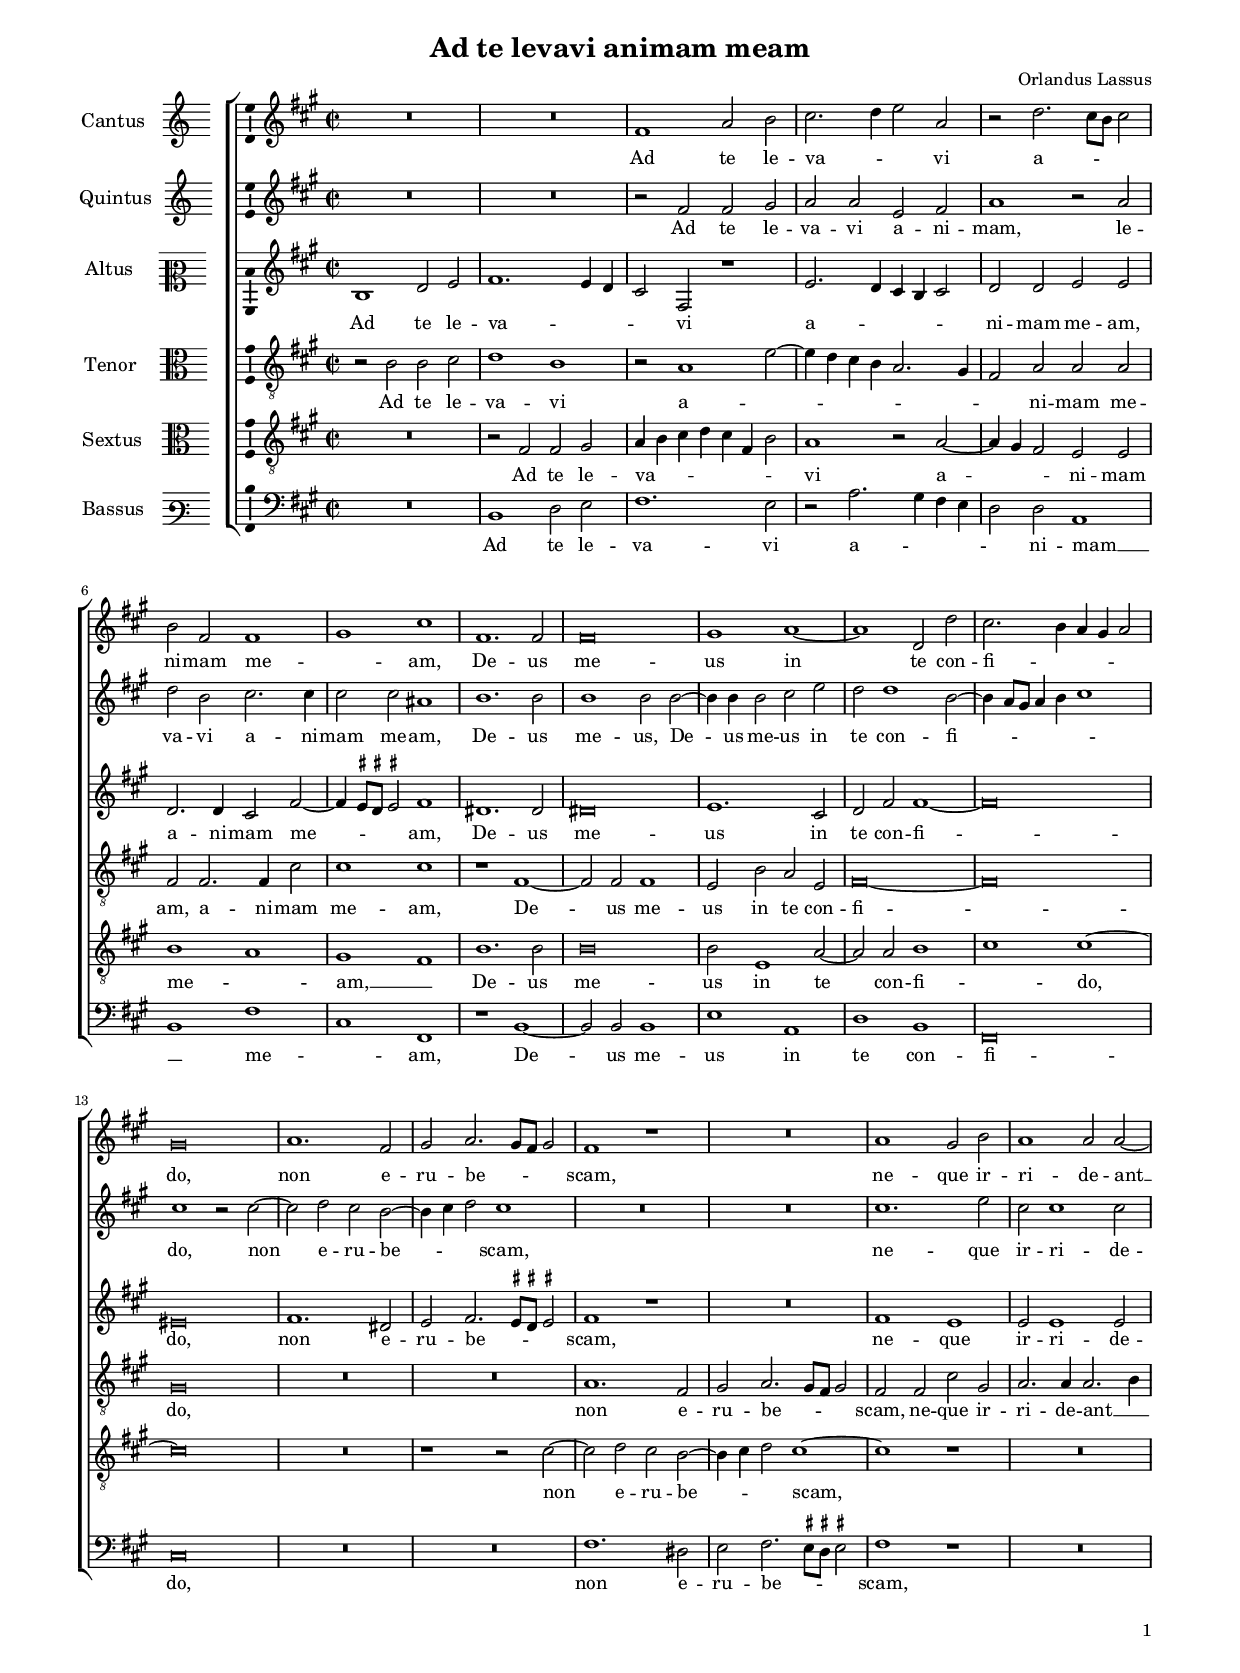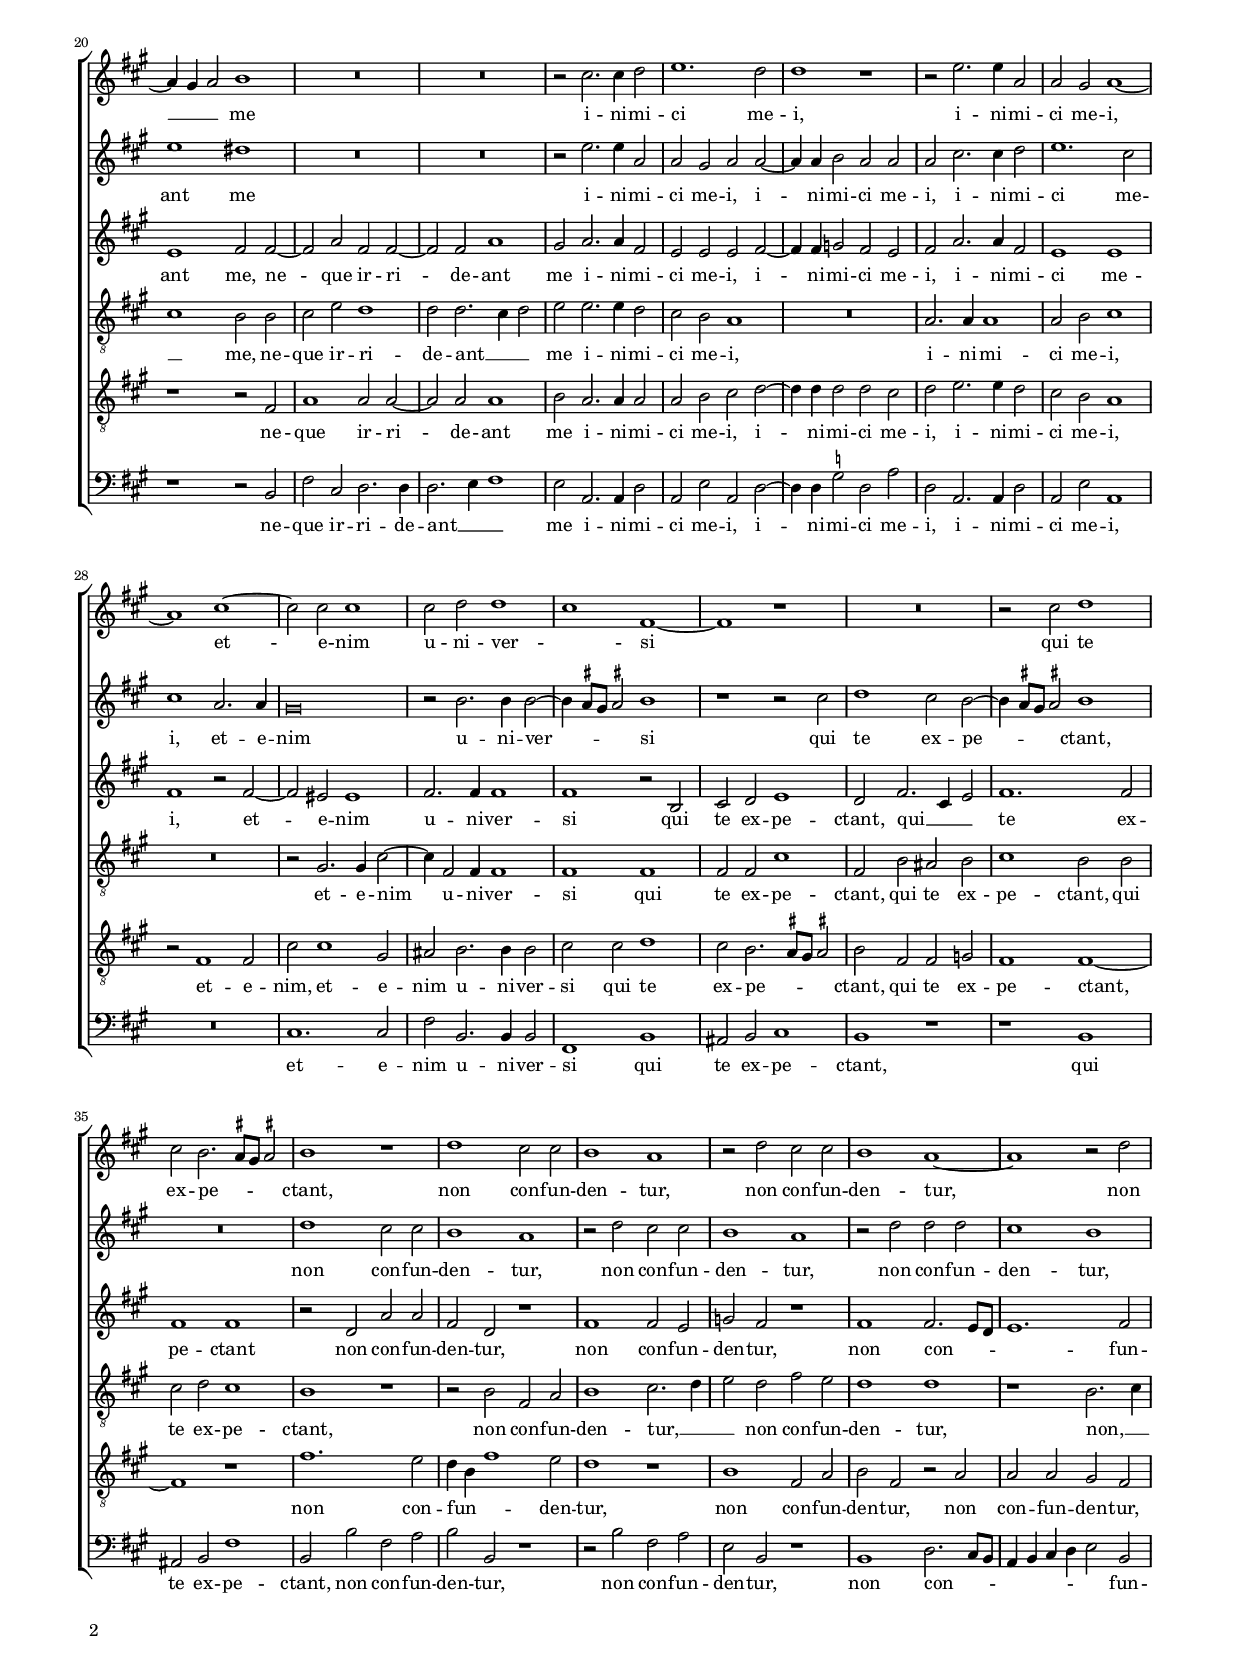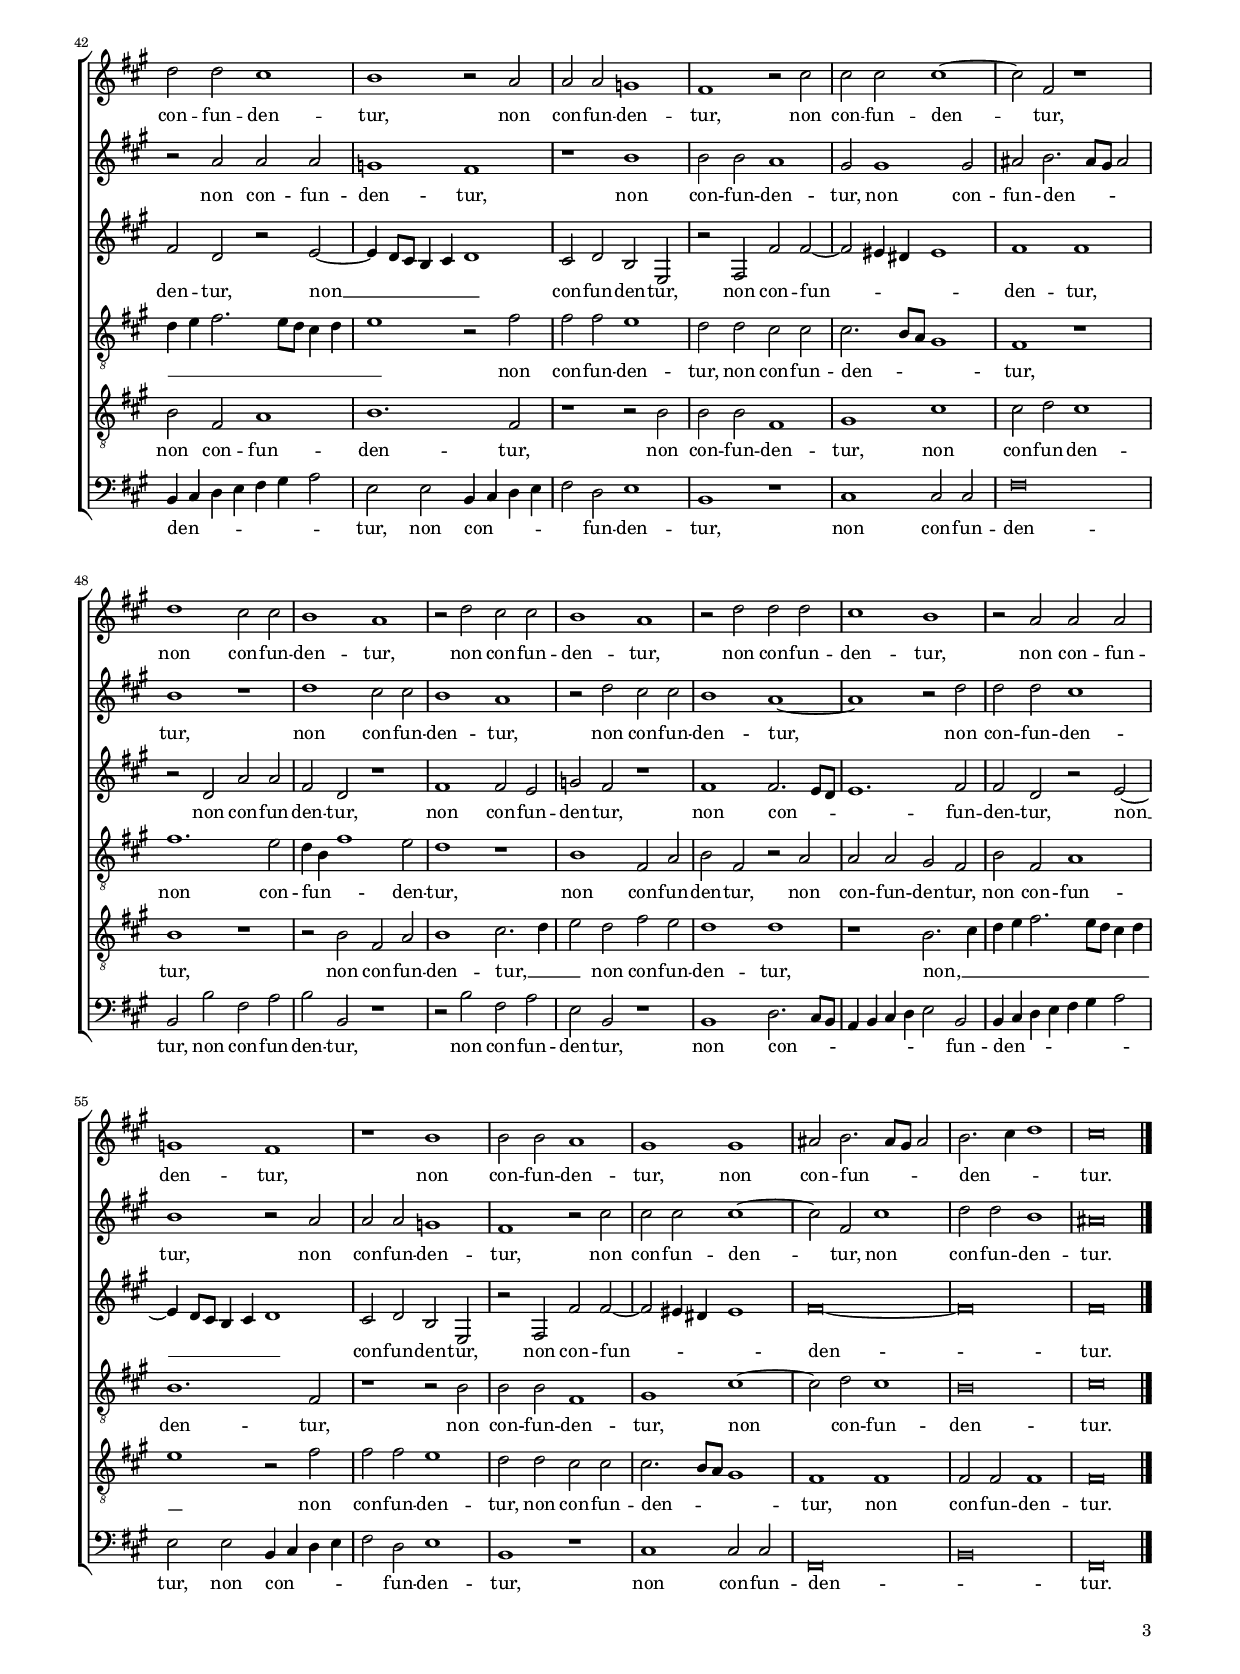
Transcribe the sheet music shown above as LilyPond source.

\header
{
  title="Ad te levavi animam meam"
  composer="Orlandus Lassus"
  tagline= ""
}

\version "2.22.1"
\include "deutsch.ly"
#(set-global-staff-size 15)
% #(set-default-paper-size "letter")
#(ly:set-option 'point-and-click #f)


\paper
	{
	top-margin = 1.5 \cm
	bottom-margin = 1 \cm
	left-margin = 1.5 \cm
	right-margin = 1.5 \cm
	ragged-bottom = ##f
	ragged-last-bottom = ##f
	print-page-number = ##f
	score-system-spacing = #'((basic-distance . 17) (minimum-distance . 14) (padding . 5) (strechability . 250))
	system-system-spacing = #'((basic-distance . 17) (minimum-distance . 14) (padding . 5) (strechability . 250))
    oddFooterMarkup=\markup   \fill-line { "" \fromproperty #'page:page-number-string }
    evenFooterMarkup=\markup  \fill-line { \fromproperty #'page:page-number-string "" }
    last-bottom-spacing = #'((basic-distance . 12) (minimum-distance . 7) (padding . 4))
	systems-per-page = 3
    page-count = 3
%	min-systems-per-page = 3
	}


global = {
	\key c \major
	\time 2/2 \set Score.measureLength = #(ly:make-moment 2/1)
    \skip 1*2*61 \bar "|."
	}

ficta = { \once \set suggestAccidentals = ##t }
	
forget = #(define-music-function (music) (ly:music?) #{
	\accidentalStyle forget
	$music
	\accidentalStyle default
	#})

%\mark \markup { \override #'(style . baroque) { \note  {\breve} #1 = \note {\breve.} #1 } }


incipitcantus = \markup { \score {
	{
	\set Staff.instrumentName = \markup { \fontsize #1 "Cantus" }
	\key c \major
	\clef violin
	s4 \bar ""
	}
	\layout  {
	raggedright = ##t
	indent = 1.6 \cm
	line-width = 2.4 \cm
	\context { \Staff \remove Time_signature_engraver }
	\override Staff.Clef.Y-extent = #'(0 . 0)
	}} \hspace #1 }


incipitquintus = \markup { \score {
	{
	\set Staff.instrumentName = \markup { \fontsize #1 "Quintus" }
	\key c \major
	\clef violin
	s4 \bar ""
	}
	\layout  {
	raggedright = ##t
	indent = 1.6 \cm
	line-width = 2.4 \cm
	\context { \Staff \remove Time_signature_engraver }
	\override Staff.Clef.Y-extent = #'(0 . 0)
	}} \hspace #1 }
      
      
incipitaltus = \markup { \score {
	{
	\set Staff.instrumentName = \markup { \fontsize #1 "Altus" }
	\key c \major
	\clef mezzosoprano
	s4 \bar ""
	}
	\layout  {
	raggedright = ##t
	indent = 1.6 \cm
	line-width = 2.4 \cm
	\context { \Staff \remove Time_signature_engraver }
	\override Staff.Clef.Y-extent = #'(0 . 0)
	}} \hspace #1 }


incipittenor = \markup { \score {
	{
	\set Staff.instrumentName = \markup { \fontsize #1 "Tenor" }
	\key c \major
	\clef alto
	s4 \bar ""
	}
	\layout  {
	raggedright = ##t
	indent = 1.6 \cm
	line-width = 2.4 \cm
	\context { \Staff \remove Time_signature_engraver }
	\override Staff.Clef.Y-extent = #'(0 . 0)
	}} \hspace #1 }
      
      
incipitsextus = \markup { \score {
	{
	\set Staff.instrumentName = \markup { \fontsize #1 "Sextus" }
	\key c \major
	\clef alto
	s4 \bar ""
	}
	\layout  {
	raggedright = ##t
	indent = 1.6 \cm
	line-width = 2.4 \cm
	\context { \Staff \remove Time_signature_engraver }
	\override Staff.Clef.Y-extent = #'(0 . 0)
	}} \hspace #1 }
      
      
incipitbassus = \markup { \score {
	{
	\set Staff.instrumentName = \markup { \fontsize #1 "Bassus" }
	\key c \major
	\clef varbaritone
	s4 \bar ""
	}
	\layout  {
	raggedright = ##t
	indent = 1.6 \cm
	line-width = 2.4 \cm
	\context { \Staff \remove Time_signature_engraver }
	\override Staff.Clef.Y-extent = #'(0 . 0)
	}} \hspace #1 }


cantus =  \relative c''
	{
	R\breve
	R\breve
	a1 c2 d
	e2. f4 g2 c,
%5
	r2 f2. e8 d e2 |
	d2 a a1
	h1 e
	a,1. a2
	a\breve
%10
	h1 c~ |
	c1 f,2 f'
	e2. d4 c h c2
	h\breve
	c1. a2
%15
	h2 c2. h8 a h2 |
	a1 r
	R\breve
	c1 h2 d
	c1 c2 c~
%20
	c4 h c2 d1 |
	R\breve
	R\breve
	r2 e2. e4 f2
	g1. f2
%25
	f1 r |
	r2 g2. g4 c,2
	c2 h c1~
	c1 e~
	e2 e e1
%30
	e2 f f1 |
	e1 a,~
	a1 r
	R\breve
	r2 e' f1
%35
	e2 d2. \ficta cis8 h \ficta cis!2 |
	d1 r
	f1 e2 e
	d1 c
	r2 f e e
%40
	d1 c~ |
	c1 r2 f
	f2 f e1
	d1 r2 c
	c2 c b1
%45
	a1 r2 e' |
	e2 e e1~
	e2 a, r1
	f'1 e2 e
	d1 c
%50
	r2 f e e |
	d1 c
	r2 f f f
	e1 d
	r2 c c c
%55
	b1 a |
	r1 d
	d2 d c1
	h1 h
	cis2 d2. cis8 h cis2
%60
	d2. e4 f1 |
	e\breve |
	}


quintus = \relative c''
	{
	R\breve
	R\breve
	r2 a a h
	c2 c g a
%5
	c1 r2 c |
	f2 d e2. e4
	e2 e cis1
	d1. d2
	d1 d2 d~
%10
	d4 d d2 e g |
	f2 f1 d2~
	d4 c8 h c4 d e1
	e1 r2 e~
	e2 f e d~
%15
	d4 e f2 e1 |
	R\breve
	R\breve
	e1. g2
	e2 e1 e2
%20
	g1 fis |
	R\breve
	R\breve
	r2 g2. g4 c,2
	c2 h c c~
%25
	c4 c d2 c c |
	c2 e2. e4 f2
	g1. e2
	e1 c2. c4
	h\breve
%30
	r2 d2. d4 d2~ |
	d4 \ficta cis8 h \ficta cis!2 d1
	r1 r2 e
	f1 e2 d~
	d4 \ficta cis8 h \ficta cis!2 d1
%35
	R\breve |
	f1 e2 e
	d1 c
	r2 f e e
	d1 c
%40
	r2 f f f |
	e1 d
	r2 c c c
	b1 a
	r1 d
%45
	d2 d c1 |
	h2 h1 h2
	cis2 d2. cis8 h cis2
	d1 r
	f1 e2 e
%50
	d1 c |
	r2 f e e
	d1 c~
	c1 r2 f
	f2 f e1
%55
	d1 r2 c 
	c2 c b1
	a1 r2 e'
	e2 e e1~
	e2 a, e'1
%60
	f2 f d1 |
	cis\breve |
	}


altus =  \relative c'
	{
	d1 f2 g
	a1. g4 f
	e2 a, r1
	g'2. f4 e d e2
%5
	f2 f g g |
	f2. f4 e2 a~
	a4 \ficta gis8 \ficta fis \ficta gis!2 a1
	fis1. fis2
	fis\breve
%10
	g1. e2 |
	f2 a a1~
	a\breve
	gis\breve
	a1. fis2
%15
	g2 a2. \ficta gis8 \ficta fis \ficta gis!2 |
	a1 r
	R\breve
	a1 g
	g2 g1 g2
%20
	g1 a2 a~ |
	a2 c a a~
	a2 a c1
	h2 c2. c4 a2
	g2 g g a~
%25
	a4 a b2 a g |
	a2 c2. c4 a2
	g1 g
	a1 r2 a~
	a2 gis gis1
%30
	a2. a4 a1 |
	a1 r2 d,
	e2 f g1
	f2 a2. e4 g2
	a1. a2
%35
	a1 a |
	r2 f c' c
	a2 f r1
	a1 a2 g
	b2 a r1
%40
	a1 a2. g8 f |
	g1. a2
	a2 f r g~
	g4 f8 e d4 e f1
	e2 f d g,
%45
	r2 a a' a~ |
	a2 gis4 fis gis1
	a1 a
	r2 f c' c
	a2 f r1
%50
	a1 a2 g |
	b2 a r1
	a1 a2. g8 f
	g1. a2
	a2 f r g~
%55
	g4 f8 e d4 e f1 |
	e2 f d g,
	r2 a a' a~
	a2 gis4 fis gis1
	a\breve~
%60
	a\breve |
	a\breve |
	}


tenor =  \relative c'
	{
	r2 d d e
	f1 d
	r2 c1 g'2~
	g4 f e d c2. h4
%5
	a2 c c c |
	a2 a2. a4 e'2
	e1 e
	r1 a,~
	a2 a a1
%10
	g2 d' c g |
	a\breve~
	a\breve
	h\breve
	R\breve
%15
	R\breve |
	c1. a2
	h2 c2. h8 a h2
	a2 a e' h
	c2. c4 c2. d4
%20
	e1 d2 d |
	e2 g f1
	f2 f2. e4 f2
	g2 g2. g4 f2
	e2 d c1
%25
	R\breve |
	c2. c4 c1
	c2 d e1
	R\breve
	r2 h2. h4 e2~
%30
	e4 a,2 a4 a1 |
	a1 a
	a2 a e'1
	a,2 d cis d
	e1 d2 d
%35
	e2 f e1 |
	d1 r
	r2 d a c
	d1 e2. f4
	g2 f a g
%40
	f1 f |
	r1 d2. e4
	f4 g a2. g8 f e4 f
	g1 r2 a
	a2 a g1
%45
	f2 f e e |
	e2. d8 c h1
	a1 r
	a'1. g2
	f4 d a'1 g2
%50
	f1 r |
	d1 a2 c
	d2 a r c
	c2 c h a
	d2 a c1
%55
	d1. a2 |
	r1 r2 d
	d2 d a1
	h1 e~
	e2 f e1
%60
	d\breve |
	e\breve |
	}


sextus  =  \relative c'
	{
	R\breve
	r2 a a h
	c4 d e f e a, d2
	c1 r2 c~
%5
	c4 h a2 g g |
	d'1 c
	h1 a
	d1. d2
	d\breve
%10
	d2 g,1 c2~ |
	c2 c d1
	e1 e~
	e\breve
	R\breve
%15
	r1 r2 e~ |
	e2 f e d~
	d4 e f2 e1~
	e1 r
	R\breve
%20
	r1 r2 a, |
	c1 c2 c~
	c2 c c1
	d2 c2. c4 c2
	c2 d e f~
%25
	f4 f f2 f e |
	f2 g2. g4 f2
	e2 d c1
	r2 a1 a2
	e'2 e1 h2
%30
	cis2 d2. d4 d2 |
	e2 e f1
	e2 d2. \ficta cis8 h \ficta cis!2
	d2 a a b
	a1 a~
%35
	a1 r |
	a'1. g2
	f4 d a'1 g2
	f1 r
	d1 a2 c
%40
	d2 a r c |
	c2 c h a
	d2 a c1
	d1. a2
	r1 r2 d
%45
	d2 d a1 |
	h1 e
	e2 f e1
	d1 r
	r2 d a c
%50
	d1 e2. f4 |
	g2 f a g
	f1 f
	r1 d2. e4
	f4 g a2. g8 f e4 f
%55
	g1 r2 a |
	a2 a g1
	f2 f e e
	e2. d8 c h1
	a1 a
%60
	a2 a a1 |
	a\breve |
	}


bassus  =  \relative c
	{
	R\breve
	d1 f2 g
	a1. g2
	r2 c2. h4 a g
%5
	f2 f c1 |
	d1 a'
	e1 a,
	r1 d~
	d2 d d1
%10
	g1 c, |
	f1 d
	a\breve
	e'\breve
	R\breve
%15
	R\breve |
	a1. fis2
	g2 a2. \ficta gis8 \ficta fis \ficta gis!2
	a1 r
	R\breve
%20
	r1 r2 d, |
	a'2 e f2. f4
	f2. g4 a1
	g2 c,2. c4 f2
	c2 g' c, f~
%25
	f4 f \ficta b2 f c' |
	f,2 c2. c4 f2
	c2 g' c,1
	R\breve
	e1. e2
%30
	a2 d,2. d4 d2 |
	a1 d
	cis2 d e1
	d1 r
	r1 d
%35
	cis2 d a'1 |
	d,2 d' a c
	d2 d, r1
	r2 d' a c
	g2 d r1
%40
	d1 f2. e8 d |
	c4 d e f g2 d
	d4 e f g a h c2
	g2 g d4 e f g
	a2 f g1
%45
	d1 r |
	e1 e2 e
	a\breve
	d,2 d' a c
	d2 d, r1
%50
	r2 d' a c |
	g2 d r1
	d1 f2. e8 d
	c4 d e f g2 d
	d4 e f g a h c2
%55
	g2 g d4 e f g |
	a2 f g1
	d1 r
	e1 e2 e
	a,\breve
%60
	d\breve |
	a\breve |
	}


lyricscantus = \lyricmode {
	Ad te le -- va -- _ _ vi a -- _ _ _ ni -- mam me -- _ am,
        De -- us me -- us in te con -- fi -- _ _ _ _ do,
        non e -- ru -- be -- _ _ _ scam,
        ne -- que ir -- ri -- de -- ant __ _ _ me i -- ni -- mi -- ci me -- i,
        i -- ni -- mi -- ci me -- i,
        et -- e -- nim u -- ni -- ver -- _ si qui te ex -- pe -- _ _ _ ctant,
        non con -- fun -- den -- tur,
        non con -- fun -- den -- tur,
        non con -- fun -- den -- tur,
        non con -- fun -- den -- tur,
        non con -- fun -- den -- tur,
        non con -- fun -- den -- tur,
        non con -- fun -- den -- tur,
        non con -- fun -- den -- tur,
        non con -- fun -- den -- tur,
        non con -- fun -- den -- tur,
        non con -- fun -- _ _ _ den -- _ _ tur.
	}


lyricsquintus = \lyricmode {
	Ad te le -- va -- vi a -- ni -- mam,
        le -- va -- vi a -- ni -- mam me -- am,
        De -- us me -- us,
        De -- us me -- us in te con -- fi -- _ _ _ _ _ do,
        non e -- ru -- be -- _ _ scam,
        ne -- que ir -- ri -- de -- ant me i -- ni -- mi -- ci me -- i,
        i -- ni -- mi -- ci me -- i,
        i -- ni -- mi -- ci me -- i,
        et -- e -- nim u -- ni -- ver -- _ _ _ si qui te ex -- pe -- _ _ _ ctant,
        non con -- fun -- den -- tur,
        non con -- fun -- den -- tur,
        non con -- fun -- den -- tur,
        non con -- fun -- den -- tur,
        non con -- fun -- den -- tur,
        non con -- fun -- den -- _ _ _ tur,
        non con -- fun -- den -- tur,
        non con -- fun -- den -- tur,
        non con -- fun -- den -- tur,
        non con -- fun -- den -- tur,
        non con -- fun -- den -- tur,
        non con -- fun -- den -- tur.
	}


lyricsaltus = \lyricmode {
	Ad te le -- va -- _ _ _ vi a -- _ _ _ _ ni -- mam me -- am,
        a -- ni -- mam me -- _ _ _ am,
        De -- us me -- us in te con -- fi -- do,
        non e -- ru -- be -- _ _ _ scam,
        ne -- que ir -- ri -- de -- ant me,
        ne -- que ir -- ri -- de -- ant me i -- ni -- mi -- ci me -- i,
        i -- ni -- mi -- ci me -- i,
        i -- ni -- mi -- ci me -- i,
        et -- e -- nim u -- ni -- ver -- si qui te ex -- pe -- ctant,
        qui __ _ _ te ex -- pe -- ctant
        non con -- fun -- den -- tur,
        non con -- fun -- den -- tur,
        non con -- _ _ _ fun -- den -- tur,
        non __ _ _ _ _ _ con -- fun -- den -- tur,
        non con -- fun -- _ _ _ den -- tur,
        non con -- fun -- den -- tur,
        non con -- fun -- den -- tur,
        non con -- _ _ _ fun -- den -- tur,
        non __ _ _ _ _ _ con -- fun -- den -- tur,
        non con -- fun -- _ _ _ den -- tur.
	}
	

lyricstenor = \lyricmode {
	Ad te le -- va -- vi a -- _ _ _ _ _ _ _ ni -- mam me -- am,
        a -- ni -- mam me -- am,
        De -- us me -- us in te con -- fi -- do,
        non e -- ru -- be -- _ _ _ scam,
        ne -- que ir -- ri -- de -- ant __ _ _ me,
        ne -- que ir -- ri -- de -- ant __ _ _ me i -- ni -- mi -- ci me -- i,
        i -- ni -- mi -- ci me -- i,
        et -- e -- nim u -- ni -- ver -- si qui te ex -- pe -- ctant,
        qui te ex -- pe -- ctant,
        qui te ex -- pe -- ctant,
        non con -- fun -- den -- tur, __ _ _
        non con -- fun -- den -- tur,
        non, __ _ _ _ _ _ _ _ _ _ 
        non con -- fun -- den -- tur,
        non con -- fun -- den -- _ _ _ tur,
        non con -- fun -- _ _ den -- tur,
        non con -- fun -- den -- tur,
        non con -- fun -- den -- tur,
        non con -- fun -- den -- tur,
        non con -- fun -- den -- tur,
        non con -- fun -- den -- tur.
	}


lyricssextus = \lyricmode {
	Ad te le -- va -- _ _ _ _ _ _ vi a -- _ _ ni -- mam me -- _ am, __ _
        De -- us me -- us in te con -- fi -- _ do,
        non e -- ru -- be -- _ _ scam,
        ne -- que ir -- ri -- de -- ant me i -- ni -- mi -- ci me -- i,
        i -- ni -- mi -- ci me -- i,
        i -- ni -- mi -- ci me -- i,
        et -- e -- nim,
        et -- e -- nim u -- ni -- ver -- si qui te ex -- pe -- _ _ _ ctant,
        qui te ex -- pe -- ctant,
        non con -- fun -- _ _ den -- tur,
        non con -- fun -- den -- tur,
        non con -- fun -- den -- tur,
        non con -- fun -- den -- tur,
        non con -- fun -- den -- tur,
        non con -- fun -- den -- tur,
        non con -- fun -- den -- tur, __ _ _
        non con -- fun -- den -- tur,
        non, __ _ _ _ _ _ _ _ _ _ 
        non con -- fun -- den -- tur,
        non con -- fun -- den -- _ _ _ tur,
        non con -- fun -- den -- tur.
	}


lyricsbassus = \lyricmode {
	Ad te le -- va -- vi a -- _ _ _ _ ni -- mam __ _ me -- _ am,
        De -- us me -- us in te con -- fi -- do,
        non e -- ru -- be -- _ _ _ scam,
        ne -- que ir -- ri -- de -- ant __ _ _ me i -- ni -- mi -- ci me -- i,
        i -- ni -- mi -- ci me -- i,
        i -- ni -- mi -- ci me -- i,
        et -- e -- nim u -- ni -- ver -- si qui te ex -- pe -- ctant,
        qui te ex -- pe -- ctant,
        non con -- fun -- den -- tur,
        non con -- fun -- den -- tur,
        non con -- _ _ _ _ _ _ _ fun -- den -- _ _ _ _ _ _ tur,
        non con -- _ _ _ _ fun -- den -- tur,
        non con -- fun -- den -- tur,
        non con -- fun -- den -- tur,
        non con -- fun -- den -- tur,
        non con -- _ _ _ _ _ _ _ fun -- den -- _ _ _ _ _ _ tur,
        non con -- _ _ _ _ fun -- den -- tur,
        non con -- fun -- den -- _ tur.
	}


\score
{  
	\transpose c a, {
	\new ChoirStaff \with { \override StaffGrouper.staff-staff-spacing.basic-distance = #12 }
	<<

	\new Staff << \global
	\new Voice="v1" {
		\set Staff.instrumentName=\incipitcantus
		\set Staff.midiInstrument = "reed organ"
		\clef violin
		\cantus }
	\new Lyrics \lyricsto "v1" {\lyricscantus }
	>>


	\new Staff << \global
	\new Voice="v5" {
		\set Staff.instrumentName=\incipitquintus
		\set Staff.midiInstrument = "reed organ"
		\clef violin 
		\quintus }
	\new Lyrics \lyricsto "v5" {\lyricsquintus }
	>>


	\new Staff << \global
	\new Voice="v2" {
		\set Staff.instrumentName=\incipitaltus
		\set Staff.midiInstrument = "reed organ"
        \clef violin % "G_8"
		\altus}
	\new Lyrics \lyricsto "v2" {\lyricsaltus }
	>>


	\new Staff << \global
	\new Voice="v3" {
		\set Staff.instrumentName=\incipittenor
		\set Staff.midiInstrument = "reed organ"
		\clef "G_8"
		\tenor }
	\new Lyrics \lyricsto "v3" {\lyricstenor }
	>>


	\new Staff << \global
	\new Voice="v6" {
		\set Staff.instrumentName=\incipitsextus
		\set Staff.midiInstrument = "reed organ"
		\clef "G_8"
		\sextus}
	\new Lyrics \lyricsto "v6" {\lyricssextus }
	>>


	\new Staff << \global
	\new Voice="v4" {
		\set Staff.instrumentName=\incipitbassus
		\set Staff.midiInstrument = "reed organ"
		\clef bass 
		\bassus }
	\new Lyrics \lyricsto "v4" {\lyricsbassus}
	>>

	>>
	} % transpose

	\layout
	{
	indent = 2.5 \cm
%	\context { \Lyrics \override VerticalAxisGroup.nonstaff-relatedstaff-spacing.padding = #2 }
%	\context { \Lyrics \override LyricText.font-size = #1 }
	\context { \Staff \override TimeSignature.break-visibility = #end-of-line-invisible }
	\context { \Staff \consists "Ambitus_engraver" }
	\context { \Score \override BarNumber.padding = #2 }
	\context { \Voice \override NoteHead.style = #'baroque }
	}

\midi
	{
    	\tempo 2 = 90
	}

}


% EOF
